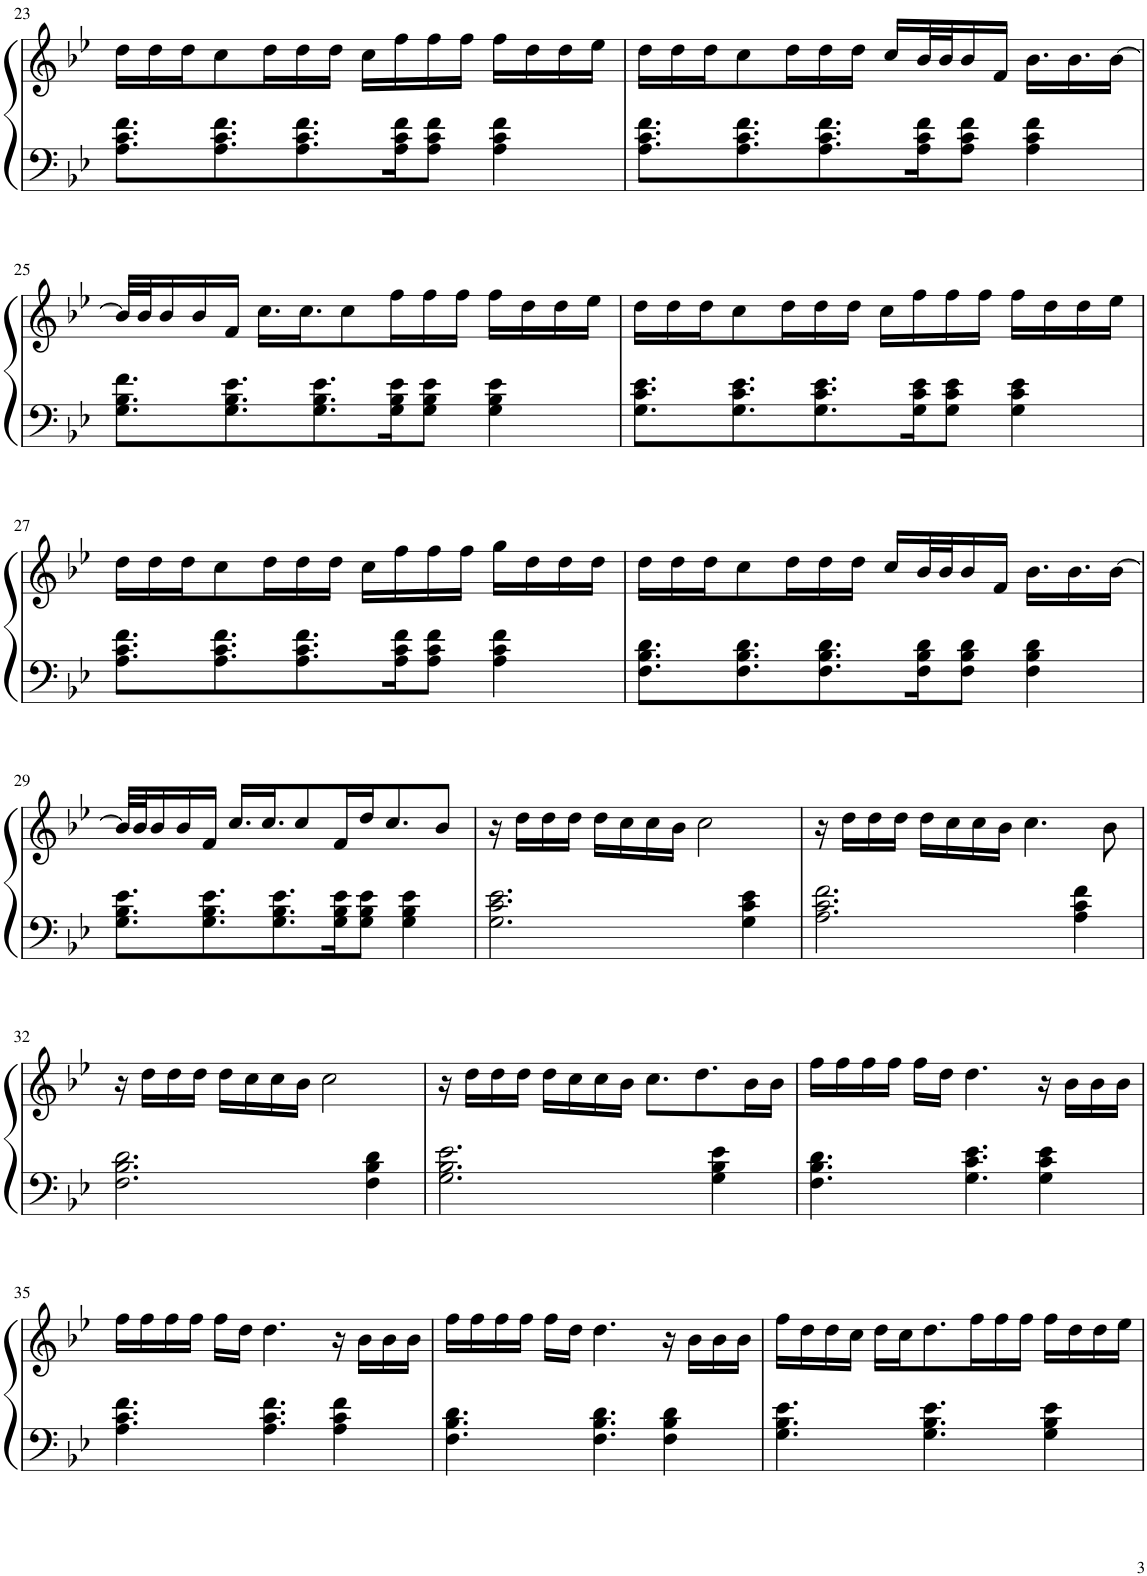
**kern	**kern
*part1	*part1
*staff2	*staff1
*I"Piano	*
*I'Pno.	*
!!LO:PB:g=z
*clefF4	*clefG2
*k[b-e-]	*k[b-e-]
*M4/4	*M4/4
=23	=23
8.A\ 8.c\ 8.f\L	16dd\LL
.	16dd\
.	16dd\J
8.A\ 8.c\ 8.f\	8cc\
.	16dd\L
8.A\ 8.c\ 8.f\	16dd\
.	16dd\JJ
.	16cc\LL
16A\ 16c\ 16f\K	16ff\
8A\ 8c\ 8f\J	16ff\
.	16ff\JJ
4A\ 4c\ 4f\	16ff\LL
.	16dd\
.	16dd\
.	16ee-\JJ
=24	=24
8.A\ 8.c\ 8.f\L	16dd\LL
.	16dd\
.	16dd\J
8.A\ 8.c\ 8.f\	8cc\
.	16dd\L
8.A\ 8.c\ 8.f\	16dd\
.	16dd\JJ
.	16cc/LL
16A\ 16c\ 16f\K	32b-/L
.	32b-/J
8A\ 8c\ 8f\J	16b-/
.	16f/JJ
4A\ 4c\ 4f\	16.b-\LL
.	16.b-\
.	[16b-\JJ
!!LO:LB:g=z
=25	=25
8.G\ 8.B-\ 8.f\L	32b-/LLL]
.	32b-/J
.	16b-/
.	16b-/
8.G\ 8.B-\ 8.e-\	16f/JJ
.	16.cc\LL
.	16.cc\J
8.G\ 8.B-\ 8.e-\	.
.	8cc\
16G\ 16B-\ 16e-\K	16ff\L
8G\ 8B-\ 8e-\J	16ff\
.	16ff\JJ
4G\ 4B-\ 4e-\	16ff\LL
.	16dd\
.	16dd\
.	16ee-\JJ
=26	=26
8.G\ 8.c\ 8.e-\L	16dd\LL
.	16dd\
.	16dd\J
8.G\ 8.c\ 8.e-\	8cc\
.	16dd\L
8.G\ 8.c\ 8.e-\	16dd\
.	16dd\JJ
.	16cc\LL
16G\ 16c\ 16e-\K	16ff\
8G\ 8c\ 8e-\J	16ff\
.	16ff\JJ
4G\ 4c\ 4e-\	16ff\LL
.	16dd\
.	16dd\
.	16ee-\JJ
!!LO:LB:g=z
=27	=27
8.A\ 8.c\ 8.f\L	16dd\LL
.	16dd\
.	16dd\J
8.A\ 8.c\ 8.f\	8cc\
.	16dd\L
8.A\ 8.c\ 8.f\	16dd\
.	16dd\JJ
.	16cc\LL
16A\ 16c\ 16f\K	16ff\
8A\ 8c\ 8f\J	16ff\
.	16ff\JJ
4A\ 4c\ 4f\	16gg\LL
.	16dd\
.	16dd\
.	16dd\JJ
=28	=28
8.F\ 8.B-\ 8.d\L	16dd\LL
.	16dd\
.	16dd\J
8.F\ 8.B-\ 8.d\	8cc\
.	16dd\L
8.F\ 8.B-\ 8.d\	16dd\
.	16dd\JJ
.	16cc/LL
16F\ 16B-\ 16d\K	32b-/L
.	32b-/J
8F\ 8B-\ 8d\J	16b-/
.	16f/JJ
4F\ 4B-\ 4d\	16.b-\LL
.	16.b-\
.	[16b-\JJ
!!LO:LB:g=z
=29	=29
8.G\ 8.B-\ 8.e-\L	32b-/LLL]
.	32b-/J
.	16b-/
.	16b-/
8.G\ 8.B-\ 8.e-\	16f/JJ
.	16.cc/LL
.	16.cc/J
8.G\ 8.B-\ 8.e-\	.
.	8cc/
16G\ 16B-\ 16e-\K	16f/L
8G\ 8B-\ 8e-\J	16dd/J
.	8.cc/
4G\ 4B-\ 4e-\	.
.	8b-/J
=30	=30
2.G\ 2.c\ 2.e-\	16r
.	16dd\LL
.	16dd\
.	16dd\JJ
.	16dd\LL
.	16cc\
.	16cc\
.	16b-\JJ
.	2cc\
4G\ 4c\ 4e-\	.
=31	=31
2.A\ 2.c\ 2.f\	16r
.	16dd\LL
.	16dd\
.	16dd\JJ
.	16dd\LL
.	16cc\
.	16cc\
.	16b-\JJ
.	4.cc\
4A\ 4c\ 4f\	.
.	8b-\
!!LO:LB:g=z
=32	=32
2.F\ 2.B-\ 2.d\	16r
.	16dd\LL
.	16dd\
.	16dd\JJ
.	16dd\LL
.	16cc\
.	16cc\
.	16b-\JJ
.	2cc\
4F\ 4B-\ 4d\	.
=33	=33
2.G\ 2.B-\ 2.e-\	16r
.	16dd\LL
.	16dd\
.	16dd\JJ
.	16dd\LL
.	16cc\
.	16cc\
.	16b-\JJ
.	8.cc\L
.	8.dd\
4G\ 4B-\ 4e-\	.
.	16b-\L
.	16b-\JJ
=34	=34
4.F\ 4.B-\ 4.d\	16ff\LL
.	16ff\
.	16ff\
.	16ff\JJ
.	16ff\LL
.	16dd\JJ
4.G\ 4.c\ 4.e-\	4.dd\
4G\ 4c\ 4e-\	16r
.	16b-\LL
.	16b-\
.	16b-\JJ
!!LO:LB:g=z
=35	=35
4.A\ 4.c\ 4.f\	16ff\LL
.	16ff\
.	16ff\
.	16ff\JJ
.	16ff\LL
.	16dd\JJ
4.A\ 4.c\ 4.f\	4.dd\
4A\ 4c\ 4f\	16r
.	16b-\LL
.	16b-\
.	16b-\JJ
=36	=36
4.F\ 4.B-\ 4.d\	16ff\LL
.	16ff\
.	16ff\
.	16ff\JJ
.	16ff\LL
.	16dd\JJ
4.F\ 4.B-\ 4.d\	4.dd\
4F\ 4B-\ 4d\	16r
.	16b-\LL
.	16b-\
.	16b-\JJ
=37	=37
4.G\ 4.B-\ 4.e-\	16ff\LL
.	16dd\
.	16dd\
.	16cc\JJ
.	16dd\LL
.	16cc\J
4.G\ 4.B-\ 4.e-\	8.dd\
.	16ff\L
.	16ff\
.	16ff\JJ
4G\ 4B-\ 4e-\	16ff\LL
.	16dd\
.	16dd\
.	16ee-\JJ
=	=
*-	*-
